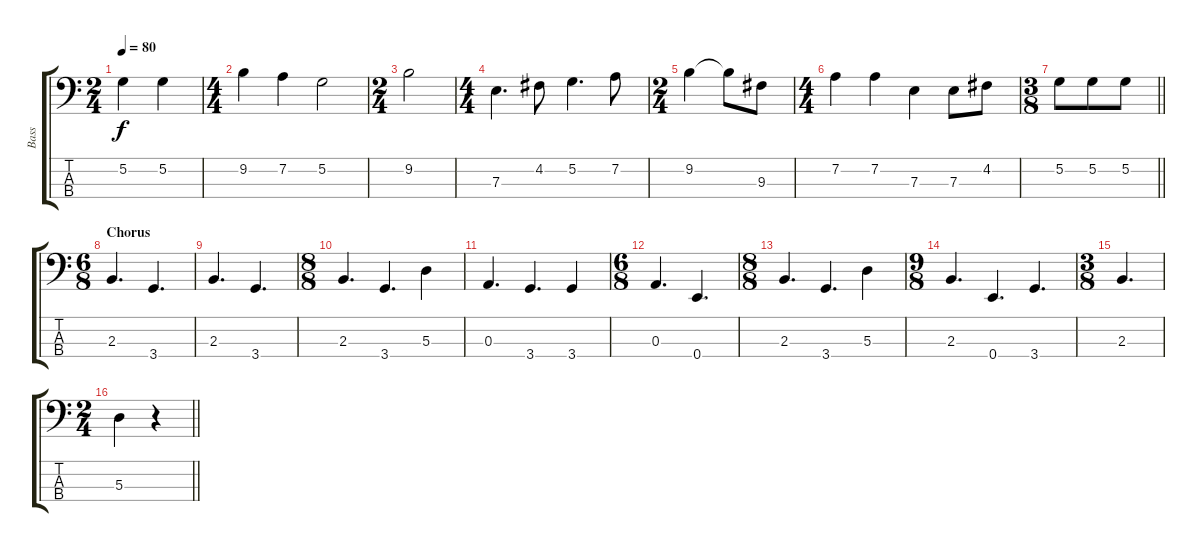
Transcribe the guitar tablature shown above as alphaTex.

\track ("Bass" "Bass") {instrument electricbassfinger}
\staff {score tabs}
\tuning (G2 D2 A1 E1) {hide}
\ts (2 4)
\tempo 80
\clef f4
\ks c
5.2.4{dy f} 5.2.4 |
\ts (4 4)
9.2.4 7.2.4 5.2.2 |
\ts (2 4)
9.2.2 |
\ts (4 4)
7.3.4{d} 4.2.8 5.2.4{d} 7.2.8 |
\ts (2 4)
9.2.4 9.2{t}.8 9.3.8 |
\ts (4 4)
7.2.4 7.2.4 7.3.4 7.3.8 4.2.8 |
\ts (3 8)
\barLineRight lightlight
5.2.8 5.2.8 5.2.8 |
\ts (6 8)
\section ("" "Chorus")
2.3.4{d} 3.4.4{d} |
2.3.4{d} 3.4.4{d} |
\ts (8 8)
2.3.4{d} 3.4.4{d} 5.3.4 |
0.3.4{d} 3.4.4{d} 3.4.4 |
\ts (6 8)
0.3.4{d} 0.4.4{d} |
\ts (8 8)
2.3.4{d} 3.4.4{d} 5.3.4 |
\ts (9 8)
2.3.4{d} 0.4.4{d} 3.4.4{d} |
\ts (3 8)
2.3.4{d} |
\ts (2 4)
\barLineRight lightlight
5.3.4 r.4
